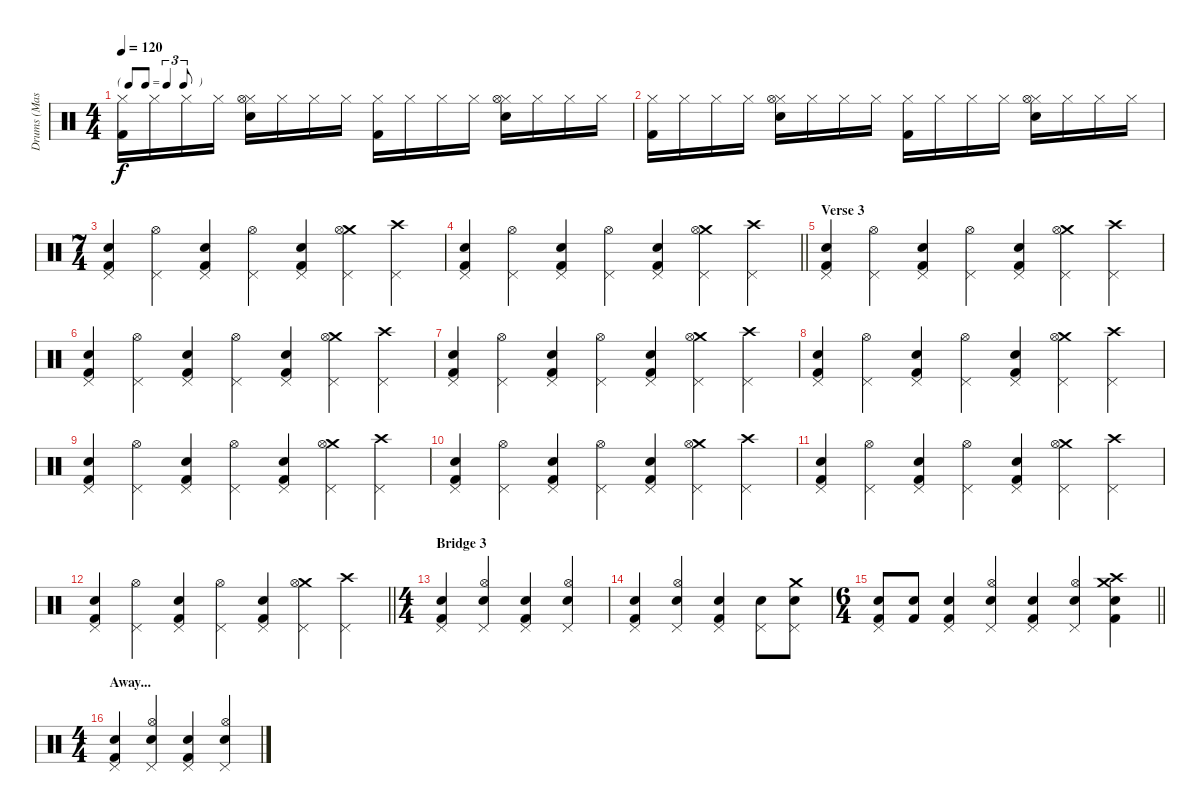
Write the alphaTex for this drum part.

\track ("Drums (Mason)" "Drums (Mas") {instrument percussion}
\staff {score}
\articulation defaults
\ts (4 4)
\tf triplet8th
\tempo 120
\clef neutral
\ks c
("Hi-Hat (closed)" "Kick (hit) 2").16{dy f} "Hi-Hat (closed)".16 "Hi-Hat (closed)".16 "Hi-Hat (closed)".16 ("Snare (hit) 2" "Hi-Hat (closed)" "Hi-Hat (open)").16 "Hi-Hat (closed)".16 "Hi-Hat (closed)".16 "Hi-Hat (closed)".16 ("Hi-Hat (closed)" "Kick (hit) 2").16 "Hi-Hat (closed)".16 "Hi-Hat (closed)".16 "Hi-Hat (closed)".16 ("Snare (hit) 2" "Hi-Hat (closed)" "Hi-Hat (open)").16 "Hi-Hat (closed)".16 "Hi-Hat (closed)".16 "Hi-Hat (closed)".16 |
("Hi-Hat (closed)" "Kick (hit) 2").16 "Hi-Hat (closed)".16 "Hi-Hat (closed)".16 "Hi-Hat (closed)".16 ("Snare (hit) 2" "Hi-Hat (closed)" "Hi-Hat (open)").16 "Hi-Hat (closed)".16 "Hi-Hat (closed)".16 "Hi-Hat (closed)".16 ("Hi-Hat (closed)" "Kick (hit) 2").16 "Hi-Hat (closed)".16 "Hi-Hat (closed)".16 "Hi-Hat (closed)".16 ("Snare (hit) 2" "Hi-Hat (closed)" "Hi-Hat (open)").16 "Hi-Hat (closed)".16 "Hi-Hat (closed)".16 "Hi-Hat (closed)".16 |
\ts (7 4)
("Kick (hit) 2" "Snare (hit) 2" "Pedal Hi-Hat (hit)").4 ("Hi-Hat (open)" "Pedal Hi-Hat (hit)").4 ("Kick (hit) 2" "Snare (hit) 2" "Pedal Hi-Hat (hit)").4 ("Hi-Hat (open)" "Pedal Hi-Hat (hit)").4 ("Kick (hit) 2" "Snare (hit) 2" "Pedal Hi-Hat (hit)").4 ("Crash medium (hit)" "Hi-Hat (open)" "Pedal Hi-Hat (hit)").4 ("Crash high (hit)" "Pedal Hi-Hat (hit)").4 |
\barLineRight lightlight
("Kick (hit) 2" "Snare (hit) 2" "Pedal Hi-Hat (hit)").4 ("Hi-Hat (open)" "Pedal Hi-Hat (hit)").4 ("Kick (hit) 2" "Snare (hit) 2" "Pedal Hi-Hat (hit)").4 ("Hi-Hat (open)" "Pedal Hi-Hat (hit)").4 ("Kick (hit) 2" "Snare (hit) 2" "Pedal Hi-Hat (hit)").4 ("Crash medium (hit)" "Hi-Hat (open)" "Pedal Hi-Hat (hit)").4 ("Crash high (hit)" "Pedal Hi-Hat (hit)").4 |
\section ("" "Verse 3")
("Kick (hit) 2" "Snare (hit) 2" "Pedal Hi-Hat (hit)").4 ("Hi-Hat (open)" "Pedal Hi-Hat (hit)").4 ("Kick (hit) 2" "Snare (hit) 2" "Pedal Hi-Hat (hit)").4 ("Hi-Hat (open)" "Pedal Hi-Hat (hit)").4 ("Kick (hit) 2" "Snare (hit) 2" "Pedal Hi-Hat (hit)").4 ("Crash medium (hit)" "Hi-Hat (open)" "Pedal Hi-Hat (hit)").4 ("Crash high (hit)" "Pedal Hi-Hat (hit)").4 |
("Kick (hit) 2" "Snare (hit) 2" "Pedal Hi-Hat (hit)").4 ("Hi-Hat (open)" "Pedal Hi-Hat (hit)").4 ("Kick (hit) 2" "Snare (hit) 2" "Pedal Hi-Hat (hit)").4 ("Hi-Hat (open)" "Pedal Hi-Hat (hit)").4 ("Kick (hit) 2" "Snare (hit) 2" "Pedal Hi-Hat (hit)").4 ("Crash medium (hit)" "Hi-Hat (open)" "Pedal Hi-Hat (hit)").4 ("Crash high (hit)" "Pedal Hi-Hat (hit)").4 |
("Kick (hit) 2" "Snare (hit) 2" "Pedal Hi-Hat (hit)").4 ("Hi-Hat (open)" "Pedal Hi-Hat (hit)").4 ("Kick (hit) 2" "Snare (hit) 2" "Pedal Hi-Hat (hit)").4 ("Hi-Hat (open)" "Pedal Hi-Hat (hit)").4 ("Kick (hit) 2" "Snare (hit) 2" "Pedal Hi-Hat (hit)").4 ("Crash medium (hit)" "Hi-Hat (open)" "Pedal Hi-Hat (hit)").4 ("Crash high (hit)" "Pedal Hi-Hat (hit)").4 |
("Kick (hit) 2" "Snare (hit) 2" "Pedal Hi-Hat (hit)").4 ("Hi-Hat (open)" "Pedal Hi-Hat (hit)").4 ("Kick (hit) 2" "Snare (hit) 2" "Pedal Hi-Hat (hit)").4 ("Hi-Hat (open)" "Pedal Hi-Hat (hit)").4 ("Kick (hit) 2" "Snare (hit) 2" "Pedal Hi-Hat (hit)").4 ("Crash medium (hit)" "Hi-Hat (open)" "Pedal Hi-Hat (hit)").4 ("Crash high (hit)" "Pedal Hi-Hat (hit)").4 |
("Kick (hit) 2" "Snare (hit) 2" "Pedal Hi-Hat (hit)").4 ("Hi-Hat (open)" "Pedal Hi-Hat (hit)").4 ("Kick (hit) 2" "Snare (hit) 2" "Pedal Hi-Hat (hit)").4 ("Hi-Hat (open)" "Pedal Hi-Hat (hit)").4 ("Kick (hit) 2" "Snare (hit) 2" "Pedal Hi-Hat (hit)").4 ("Crash medium (hit)" "Hi-Hat (open)" "Pedal Hi-Hat (hit)").4 ("Crash high (hit)" "Pedal Hi-Hat (hit)").4 |
("Kick (hit) 2" "Snare (hit) 2" "Pedal Hi-Hat (hit)").4 ("Hi-Hat (open)" "Pedal Hi-Hat (hit)").4 ("Kick (hit) 2" "Snare (hit) 2" "Pedal Hi-Hat (hit)").4 ("Hi-Hat (open)" "Pedal Hi-Hat (hit)").4 ("Kick (hit) 2" "Snare (hit) 2" "Pedal Hi-Hat (hit)").4 ("Crash medium (hit)" "Hi-Hat (open)" "Pedal Hi-Hat (hit)").4 ("Crash high (hit)" "Pedal Hi-Hat (hit)").4 |
("Kick (hit) 2" "Snare (hit) 2" "Pedal Hi-Hat (hit)").4 ("Hi-Hat (open)" "Pedal Hi-Hat (hit)").4 ("Kick (hit) 2" "Snare (hit) 2" "Pedal Hi-Hat (hit)").4 ("Hi-Hat (open)" "Pedal Hi-Hat (hit)").4 ("Kick (hit) 2" "Snare (hit) 2" "Pedal Hi-Hat (hit)").4 ("Crash medium (hit)" "Hi-Hat (open)" "Pedal Hi-Hat (hit)").4 ("Crash high (hit)" "Pedal Hi-Hat (hit)").4 |
\barLineRight lightlight
("Kick (hit) 2" "Snare (hit) 2" "Pedal Hi-Hat (hit)").4 ("Hi-Hat (open)" "Pedal Hi-Hat (hit)").4 ("Kick (hit) 2" "Snare (hit) 2" "Pedal Hi-Hat (hit)").4 ("Hi-Hat (open)" "Pedal Hi-Hat (hit)").4 ("Kick (hit) 2" "Snare (hit) 2" "Pedal Hi-Hat (hit)").4 ("Crash medium (hit)" "Hi-Hat (open)" "Pedal Hi-Hat (hit)").4 ("Crash high (hit)" "Pedal Hi-Hat (hit)").4 |
\ts (4 4)
\section ("" "Bridge 3")
("Kick (hit) 2" "Snare (hit) 2" "Pedal Hi-Hat (hit)").4 ("Hi-Hat (open)" "Snare (hit) 2" "Pedal Hi-Hat (hit)").4 ("Kick (hit) 2" "Snare (hit) 2" "Pedal Hi-Hat (hit)").4 ("Hi-Hat (open)" "Snare (hit) 2" "Pedal Hi-Hat (hit)").4 |
("Kick (hit) 2" "Snare (hit) 2" "Pedal Hi-Hat (hit)").4 ("Hi-Hat (open)" "Snare (hit) 2" "Pedal Hi-Hat (hit)").4 ("Kick (hit) 2" "Snare (hit) 2" "Pedal Hi-Hat (hit)").4 ("Snare (hit) 2" "Pedal Hi-Hat (hit)").8 ("Crash medium (hit)" "Snare (hit) 2" "Pedal Hi-Hat (hit)").8 |
\ts (6 4)
\barLineRight lightlight
("Kick (hit) 2" "Snare (hit) 2" "Pedal Hi-Hat (hit)").8 ("Snare (hit) 2" "Kick (hit) 2").8 ("Kick (hit) 2" "Snare (hit) 2" "Pedal Hi-Hat (hit)").4 ("Hi-Hat (open)" "Snare (hit) 2" "Pedal Hi-Hat (hit)").4 ("Kick (hit) 2" "Snare (hit) 2" "Pedal Hi-Hat (hit)").4 ("Hi-Hat (open)" "Snare (hit) 2" "Pedal Hi-Hat (hit)").4 ("Kick (hit) 2" "Crash high (hit)" "Crash medium (hit)" "Snare (hit) 2").4 |
\ts (4 4)
\section ("" "Away...")
("Kick (hit) 2" "Snare (hit) 2" "Pedal Hi-Hat (hit)").4 ("Hi-Hat (open)" "Snare (hit) 2" "Pedal Hi-Hat (hit)").4 ("Kick (hit) 2" "Snare (hit) 2" "Pedal Hi-Hat (hit)").4 ("Hi-Hat (open)" "Snare (hit) 2" "Pedal Hi-Hat (hit)").4
